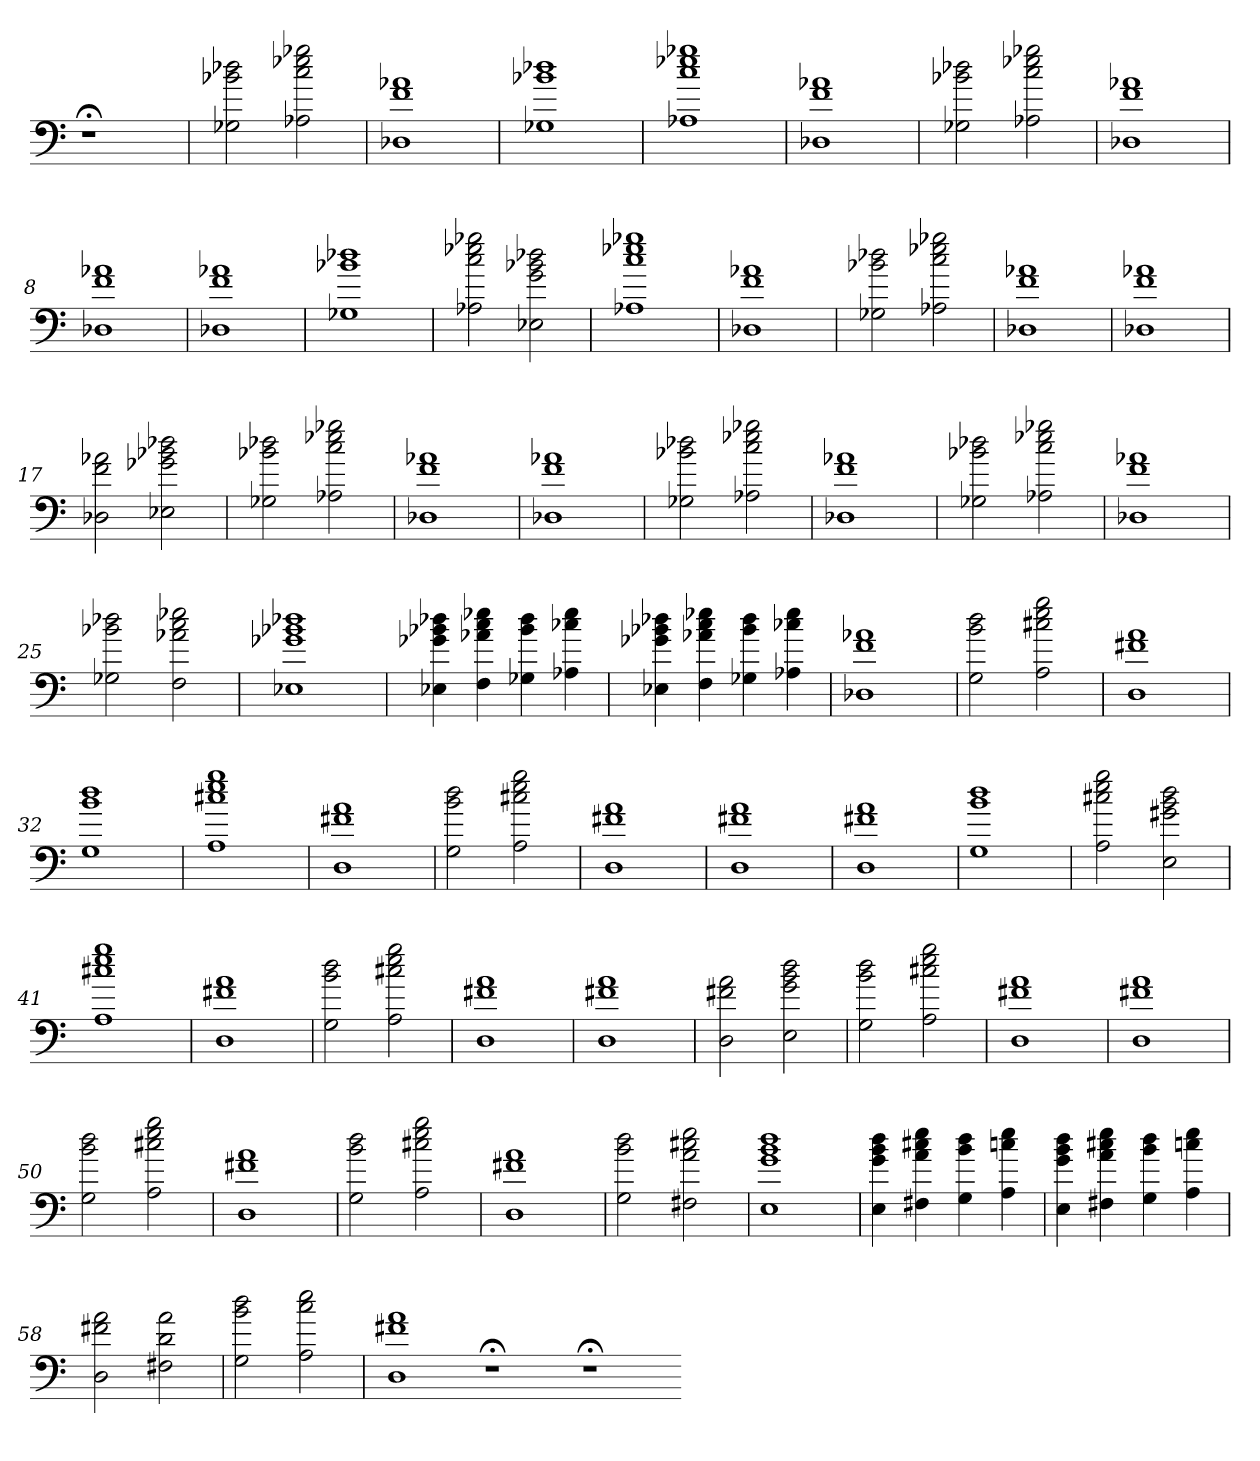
**kern
*part1
*staff1
=
1r;<
=1
2G-X 2b-X 2dd-X
2A-X 2cc 2ee-X 2gg-X
=2
1D-X 1f 1a-X
=3
1G-X 1b-X 1dd-X
=4
1A-X 1cc 1ee-X 1gg-X
=5
1D-X 1f 1a-X
=6
2G-X 2b-X 2dd-X
2A-X 2cc 2ee-X 2gg-X
=7
1D-X 1f 1a-X
=8
1D-X 1f 1a-X
=9
1D-X 1f 1a-X
=10
1G-X 1b-X 1dd-X
=11
2A-X 2cc 2ee-X 2gg-X
2E-X 2g 2b-X 2dd-X
=12
1A-X 1cc 1ee-X 1gg-X
=13
1D-X 1f 1a-X
=14
2G-X 2b-X 2dd-X
2A-X 2cc 2ee-X 2gg-X
=15
1D-X 1f 1a-X
=16
1D-X 1f 1a-X
=17
2D-X 2f 2a-X
2E-X 2g-X 2b-X 2dd-X
=18
2G-X 2b-X 2dd-X
2A-X 2cc 2ee-X 2gg-X
=19
1D-X 1f 1a-X
=20
1D-X 1f 1a-X
=21
2G-X 2b-X 2dd-X
2A-X 2cc 2ee-X 2gg-X
=22
1D-X 1f 1a-X
=23
2G-X 2b-X 2dd-X
2A-X 2cc 2ee-X 2gg-X
=24
1D-X 1f 1a-X
=25
2G-X 2b-X 2dd-X
2F 2a-X 2cc 2ee-X
=26
1E-X 1g-X 1b-X 1dd-X
=27
4E-X 4g-X 4b-X 4dd-X
4F 4a-X 4cc 4ee-X
4G-X 4b- 4dd-
4A-X 4cc-X 4ee-
=28
4E-X 4g-X 4b-X 4dd-X
4F 4a-X 4cc 4ee-X
4G-X 4b- 4dd-
4A-X 4cc-X 4ee-
=29
1D-X 1f 1a-X
=30
2G 2b 2dd
2A 2cc#X 2ee 2gg
=31
1D 1f#X 1a
=32
1G 1b 1dd
=33
1A 1cc#X 1ee 1gg
=34
1D 1f#X 1a
=35
2G 2b 2dd
2A 2cc#X 2ee 2gg
=36
1D 1f#X 1a
=37
1D 1f#X 1a
=38
1D 1f#X 1a
=39
1G 1b 1dd
=40
2A 2cc#X 2ee 2gg
2E 2g#X 2b 2dd
=41
1A 1cc#X 1ee 1gg
=42
1D 1f#X 1a
=43
2G 2b 2dd
2A 2cc#X 2ee 2gg
=44
1D 1f#X 1a
=45
1D 1f#X 1a
=46
2D 2f#X 2a
2E 2g 2b 2dd
=47
2G 2b 2dd
2A 2cc#X 2ee 2gg
=48
1D 1f#X 1a
=49
1D 1f#X 1a
=50
2G 2b 2dd
2A 2cc#X 2ee 2gg
=51
1D 1f#X 1a
=52
2G 2b 2dd
2A 2cc#X 2ee 2gg
=53
1D 1f#X 1a
=54
2G 2b 2dd
2F#X 2a 2cc#X 2ee
=55
1E 1g 1b 1dd
=56
4E 4g 4b 4dd
4F#X 4a 4cc#X 4ee
4G 4b 4dd
4A 4ccn 4ee
=57
4E 4g 4b 4dd
4F#X 4a 4cc#X 4ee
4G 4b 4dd
4A 4ccn 4ee
=58
2D 2f#X 2a
2F#X 2d 2a
=59
2G 2b 2dd
2A 2cc 2ee
=60
1D 1f#X 1a
1r;<
1r;<
=-
*-
